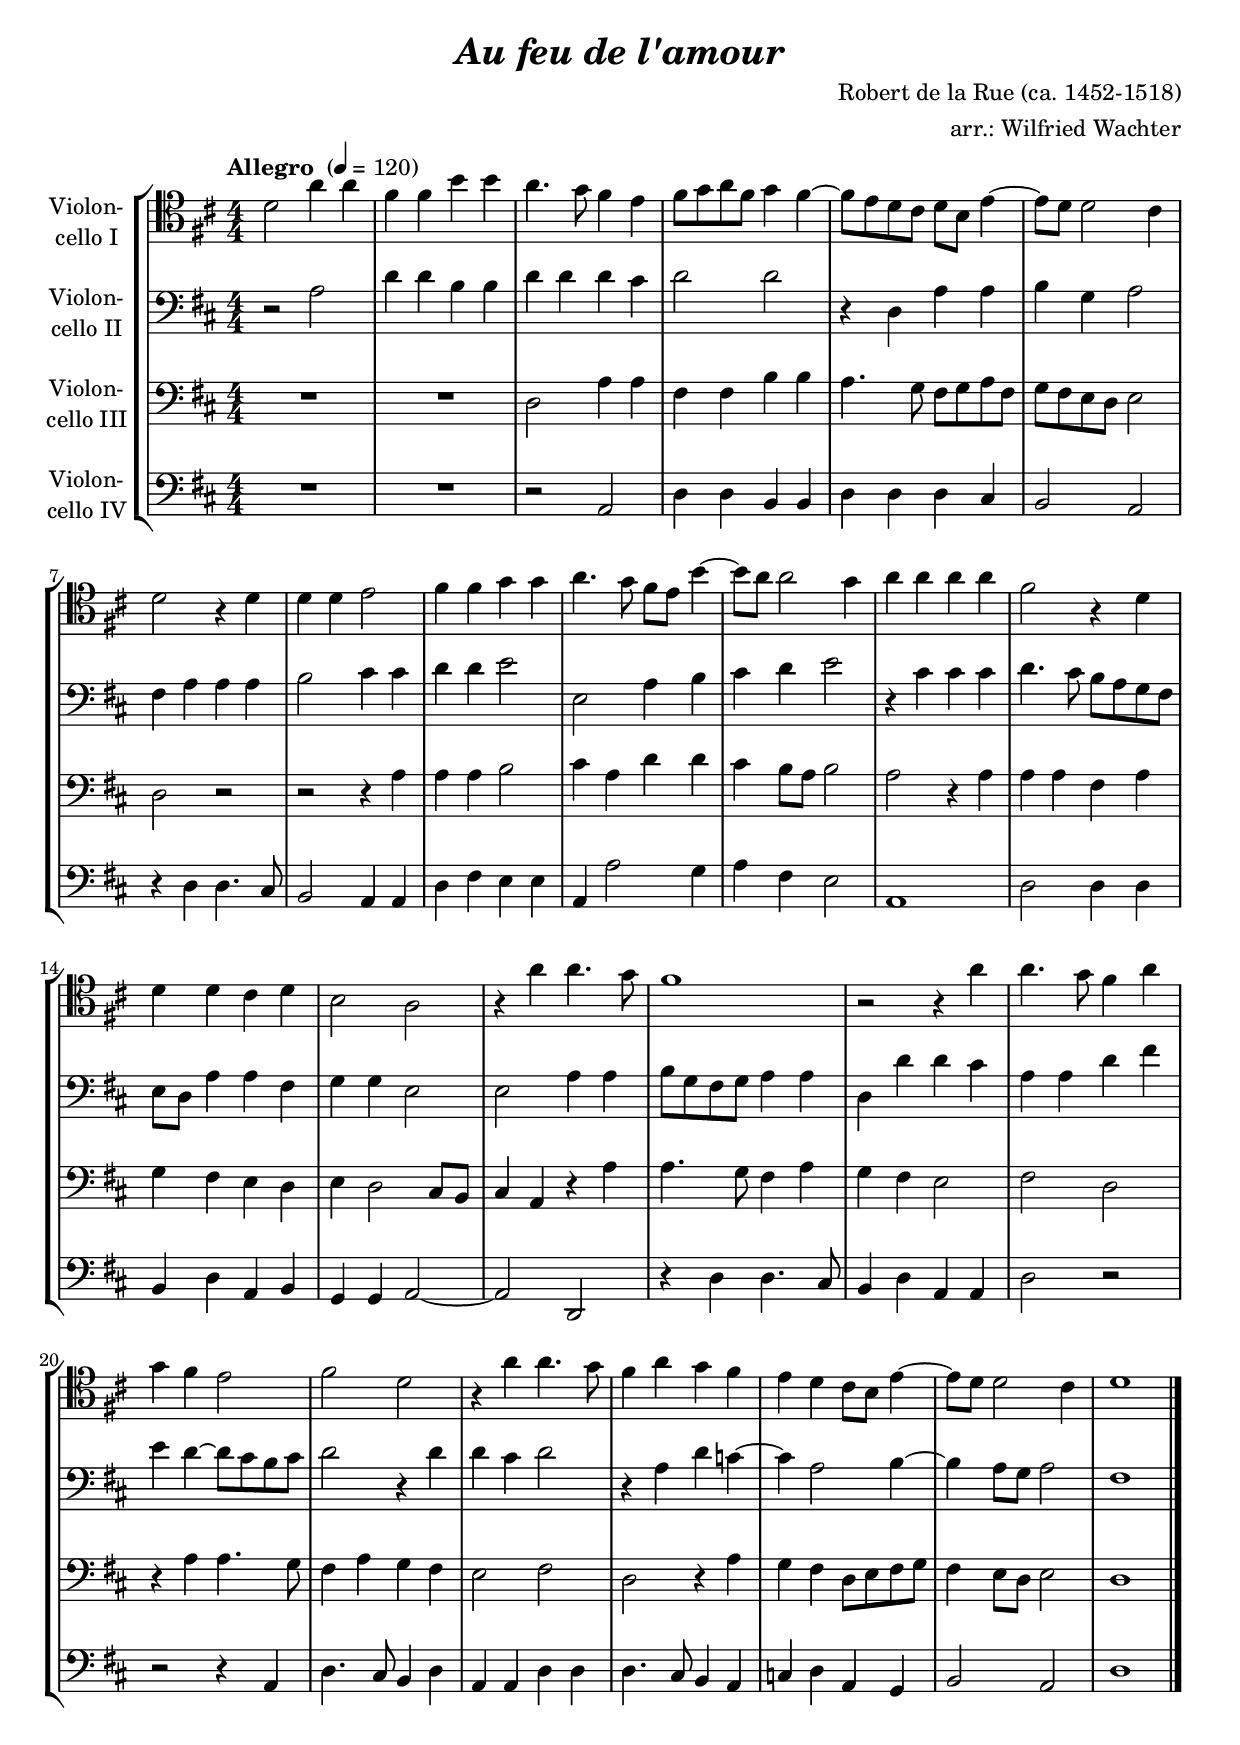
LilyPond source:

\version "2.18.2"
\include "deutsch.ly"
  
#(set-global-staff-size 20)

\header {
  title     = \markup \bold \italic "Au feu de l'amour"
  composer  = "Robert de la Rue (ca. 1452-1518)"
  arranger  = "arr.: Wilfried Wachter"
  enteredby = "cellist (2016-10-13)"
%  piece     = ""
}

voiceconsts = {
  \key d \major
  \time 4/4
  \clef "bass"
  \numericTimeSignature
  \compressFullBarRests
  % Set default beaming for all staves
%  \set Timing.beamExceptions = #'()
%  \set Timing.baseMoment     = #(ly:make-moment 1 4)
%  \set Timing.beatStructure  = #'(1 1 1)

  \tempo "Allegro " 4=120
}

%minstr = "harpsichord"
mist = "string ensemble 1"
%minstr = "accordion"
miba = "bassoon"
%milo = "drawbar organ"
milo = "harpsichord"

va = \relative c' {
  \voiceconsts
  \clef "tenor"

  d2 a'4 a
  fis fis h h
  a4. g8 fis4 e
  fis8 g a fis g4 fis~
  fis8 e d cis d h e4~
  e8 d d2 cis4
  d2 r4 d
  d d e2

  fis4 fis g g
  a4. g8 fis e h'4~
  h8 a a2 g4
  a a a a
  fis2 r4 d
  d d cis d
  h2 a
  r4 a' a4. g8
  fis1

  r2 r4 a
  a4. g8 fis4 a
  g fis e2
  fis d
  r4 a' a4. g8
  fis4 a g fis
  e d cis8 h e4~
  e8 d d2 cis4
  d1 \bar "|."
}

vb = \relative c' {
  \voiceconsts

  r2 a
  d4 d h h
  d d d cis
  d2 d
  r4 d, a' a
  h g a2
  fis4 a a a
  h2 cis4 cis
  d d e2

  e, a4 h
  cis d e2
  r4 cis cis cis
  d4. cis8 h a g fis
  e d a'4 a fis
  g g e2
  e a4 a
  h8 g fis g a4 a

  d, d' d cis
  a a d fis
  e d~ d8 cis h cis
  d2 r4 d
  d cis d2
  r4 a d c~
  c a2 h4~
  h a8 g a2

  fis1 \bar "|."
}

vc = \relative c {
  \voiceconsts

  R1*2
  d2 a'4 a
  fis fis h h
  a4. g8 fis g a fis
  g fis e d e2
  d r
  r r4 a'
  a a h2
  cis4 a d d

  cis h8 a h2
  a r4 a
  a a fis a
  g fis e d
  e d2 cis8 h
  cis4 a r a'
  a4. g8 fis4 a
  g fis e2
  fis d

  r4 a' a4. g8
  fis4 a g fis
  e2 fis
  d r4 a'
  g fis d8 e fis g
  fis4 e8 d e2
  d1 \bar "|."
}

vd = \relative c {
  \voiceconsts

  R1*2
  r2 a
  d4 d h h
  d d d cis
  h2 a
  r4 d d4. cis8
  h2 a4 a
  d fis e e
  a, a'2 g4
  a fis e2

  a,1
  d2 d4 d
  h d a h
  g g a2~
  a d,
  r4 d' d4. cis8
  h4 d a a
  d2 r
  r r4 a
  d4. cis8 h4 d

  a a d d
  d4. cis8 h4 a
  c d a g
  h2 a
  d1 \bar "|."
}


music = \new StaffGroup <<
      \new Staff {
	\set Staff.midiInstrument = \mist
	\set Staff.instrumentName = \markup \center-column { "Violon-" "cello I" }
	\transpose d d { \va }
      }

      \new Staff {
	\set Staff.midiInstrument = \mist
	\set Staff.instrumentName = \markup \center-column { "Violon-" "cello II" }
	\transpose d d { \vb }
      }

      \new Staff {
	\set Staff.midiInstrument = \miba
	\set Staff.instrumentName = \markup \center-column { "Violon-" "cello III" }
	\transpose d d { \vc }
      }

      \new Staff {
	\set Staff.midiInstrument = \miba
	\set Staff.instrumentName = \markup \center-column { "Violon-" "cello IV" }
	\transpose d d { \vd }
      }
>>

\book {
  \score {
    \music
    \layout {}
  }

  \score {
    \unfoldRepeats \music

    \midi {
      \context {
        \Score
      }
    }
  }
}
